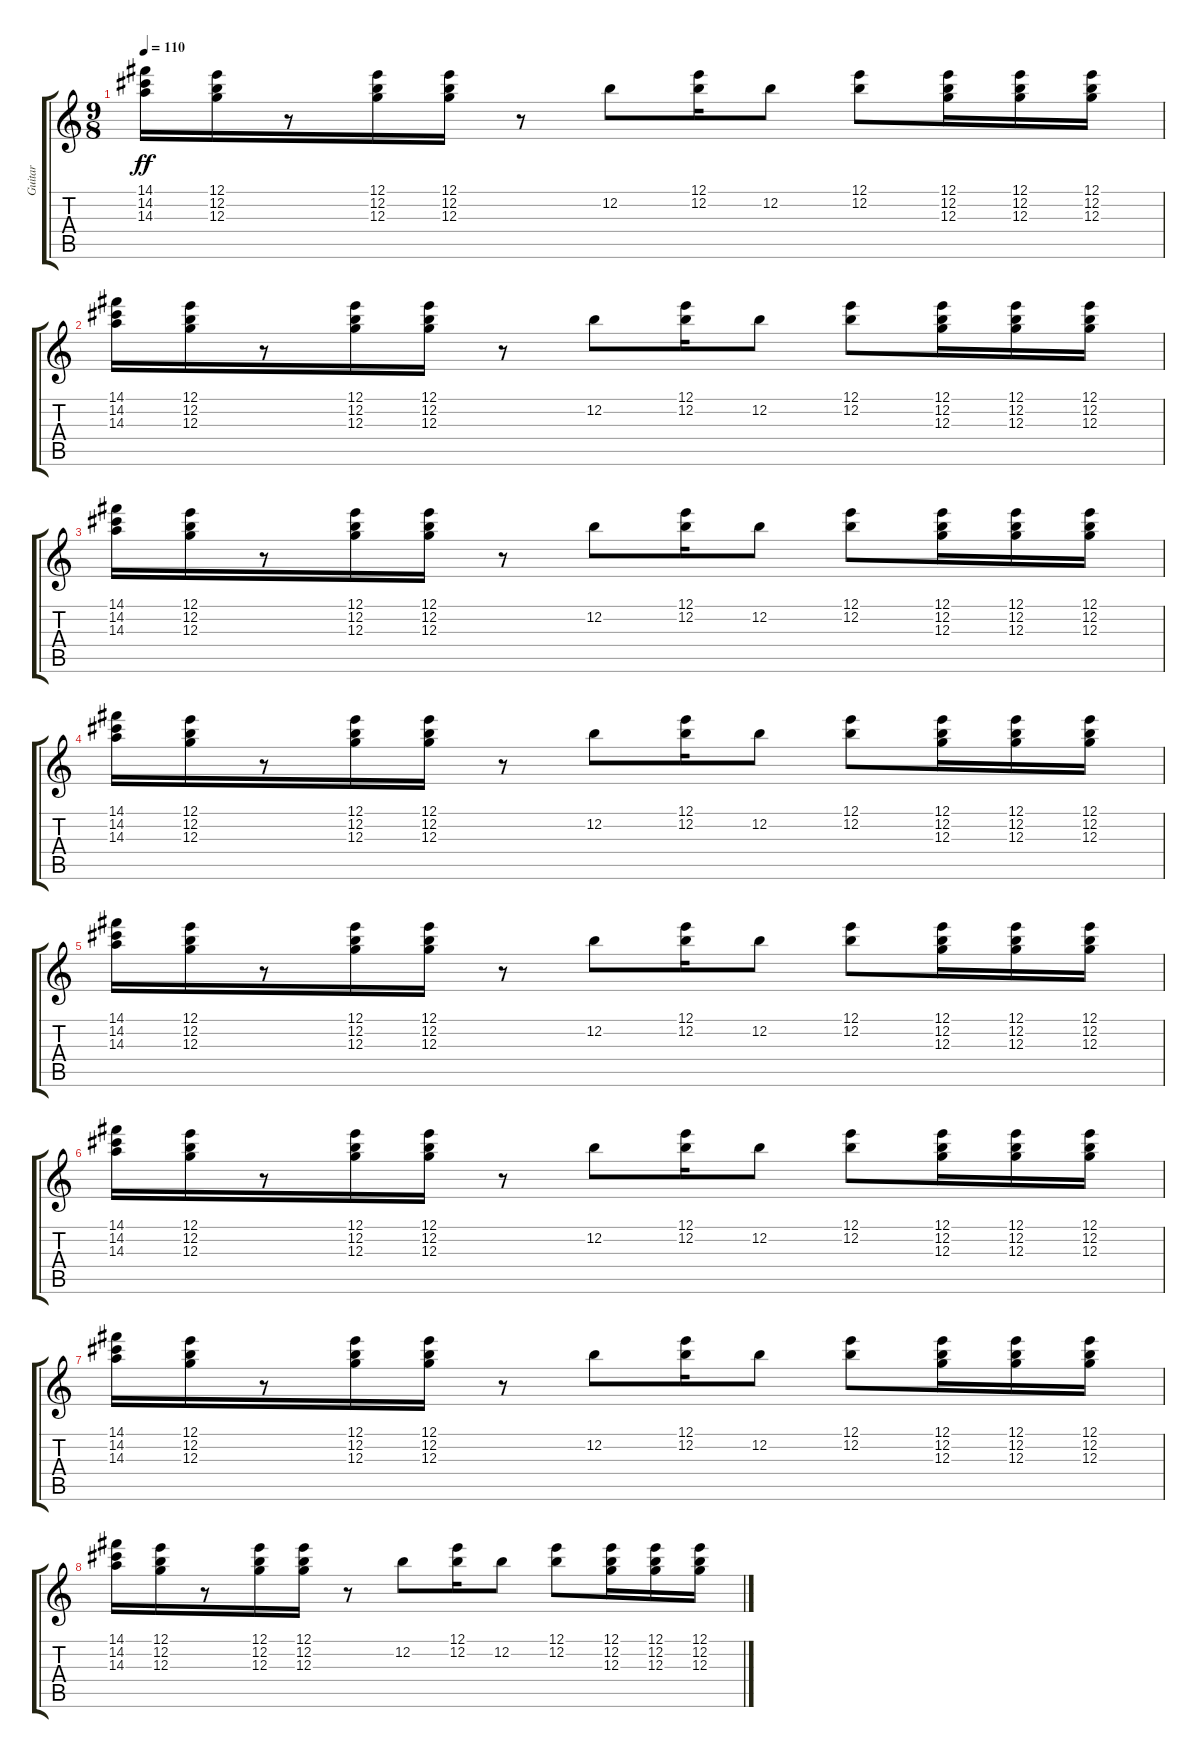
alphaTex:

\track ("Guitar" "Guitar") {instrument electricguitarclean}
\staff {score tabs}
\tuning (E4 B3 G3 D3 A2 E2) {hide}
\ts (9 8)
\tempo 110
\clef g2
\ks c
(14.1 14.2 14.3).16{dy ff} (12.1 12.2 12.3).16 r.8 (12.1 12.2 12.3).16 (12.1 12.2 12.3).16 r.8 12.2.8 (12.1 12.2).16 12.2.8 (12.1 12.2).8 (12.1 12.2 12.3).16 (12.1 12.2 12.3).16 (12.1 12.2 12.3).16 |
(14.1 14.2 14.3).16 (12.1 12.2 12.3).16 r.8 (12.1 12.2 12.3).16 (12.1 12.2 12.3).16 r.8 12.2.8 (12.1 12.2).16 12.2.8 (12.1 12.2).8 (12.1 12.2 12.3).16 (12.1 12.2 12.3).16 (12.1 12.2 12.3).16 |
(14.1 14.2 14.3).16 (12.1 12.2 12.3).16 r.8 (12.1 12.2 12.3).16 (12.1 12.2 12.3).16 r.8 12.2.8 (12.1 12.2).16 12.2.8 (12.1 12.2).8 (12.1 12.2 12.3).16 (12.1 12.2 12.3).16 (12.1 12.2 12.3).16 |
(14.1 14.2 14.3).16 (12.1 12.2 12.3).16 r.8 (12.1 12.2 12.3).16 (12.1 12.2 12.3).16 r.8 12.2.8 (12.1 12.2).16 12.2.8 (12.1 12.2).8 (12.1 12.2 12.3).16 (12.1 12.2 12.3).16 (12.1 12.2 12.3).16 |
(14.1 14.2 14.3).16 (12.1 12.2 12.3).16 r.8 (12.1 12.2 12.3).16 (12.1 12.2 12.3).16 r.8 12.2.8 (12.1 12.2).16 12.2.8 (12.1 12.2).8 (12.1 12.2 12.3).16 (12.1 12.2 12.3).16 (12.1 12.2 12.3).16 |
(14.1 14.2 14.3).16 (12.1 12.2 12.3).16 r.8 (12.1 12.2 12.3).16 (12.1 12.2 12.3).16 r.8 12.2.8 (12.1 12.2).16 12.2.8 (12.1 12.2).8 (12.1 12.2 12.3).16 (12.1 12.2 12.3).16 (12.1 12.2 12.3).16 |
(14.1 14.2 14.3).16 (12.1 12.2 12.3).16 r.8 (12.1 12.2 12.3).16 (12.1 12.2 12.3).16 r.8 12.2.8 (12.1 12.2).16 12.2.8 (12.1 12.2).8 (12.1 12.2 12.3).16 (12.1 12.2 12.3).16 (12.1 12.2 12.3).16 |
(14.1 14.2 14.3).16 (12.1 12.2 12.3).16 r.8 (12.1 12.2 12.3).16 (12.1 12.2 12.3).16 r.8 12.2.8 (12.1 12.2).16 12.2.8 (12.1 12.2).8 (12.1 12.2 12.3).16 (12.1 12.2 12.3).16 (12.1 12.2 12.3).16
